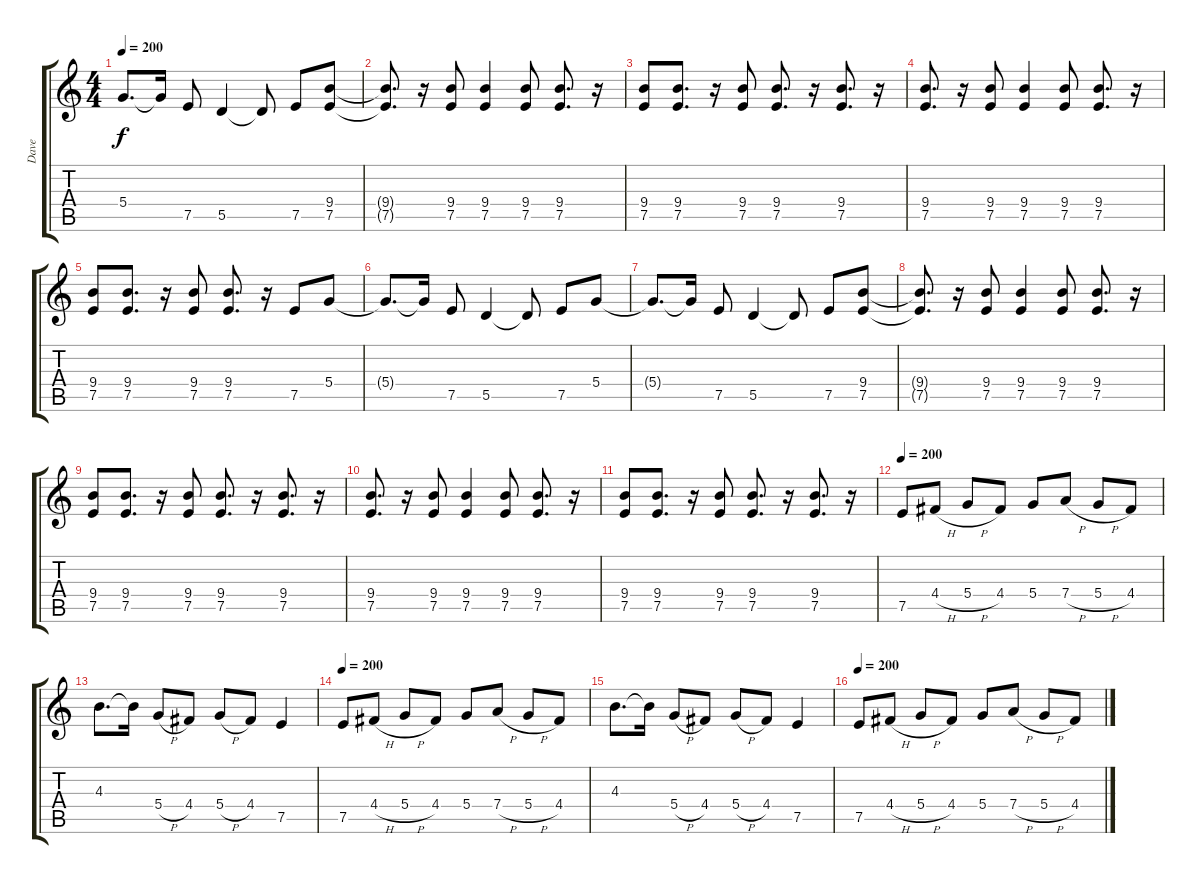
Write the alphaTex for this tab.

\track ("Dave" "Dave") {instrument overdrivenguitar}
\staff {score tabs}
\tuning (E4 B3 G3 D3 A2 E2) {hide}
\ts (4 4)
\tempo 200
\clef g2
\ks c
5.4{t}.8{d dy f} 5.4{t}.16 7.5.8 5.5.4 5.5{t}.8 7.5.8 (9.4 7.5).8 |
(9.4{t} 7.5{t}).8{d} r.16 (9.4 7.5).8 (9.4 7.5).4 (9.4 7.5).8 (9.4 7.5).8{d} r.16 |
(9.4 7.5).8 (9.4 7.5).8{d} r.16 (9.4 7.5).8 (9.4 7.5).8{d} r.16 (9.4 7.5).8{d} r.16 |
(9.4 7.5).8{d} r.16 (9.4 7.5).8 (9.4 7.5).4 (9.4 7.5).8 (9.4 7.5).8{d} r.16 |
(9.4 7.5).8 (9.4 7.5).8{d} r.16 (9.4 7.5).8 (9.4 7.5).8{d} r.16 7.5.8 5.4.8 |
5.4{t}.8{d} 5.4{t}.16 7.5.8 5.5.4 5.5{t}.8 7.5.8 5.4.8 |
5.4{t}.8{d} 5.4{t}.16 7.5.8 5.5.4 5.5{t}.8 7.5.8 (9.4 7.5).8 |
(9.4{t} 7.5{t}).8{d} r.16 (9.4 7.5).8 (9.4 7.5).4 (9.4 7.5).8 (9.4 7.5).8{d} r.16 |
(9.4 7.5).8 (9.4 7.5).8{d} r.16 (9.4 7.5).8 (9.4 7.5).8{d} r.16 (9.4 7.5).8{d} r.16 |
(9.4 7.5).8{d} r.16 (9.4 7.5).8 (9.4 7.5).4 (9.4 7.5).8 (9.4 7.5).8{d} r.16 |
(9.4 7.5).8 (9.4 7.5).8{d} r.16 (9.4 7.5).8 (9.4 7.5).8{d} r.16 (9.4 7.5).8{d} r.16 |
\tempo 200
7.5.8 4.4{h}.8 5.4{h}.8 4.4.8 5.4.8 7.4{h}.8 5.4{h}.8 4.4.8 |
4.3.8{d} 4.3{t}.16 5.4{h}.8 4.4.8 5.4{h}.8 4.4.8 7.5.4 |
\tempo 200
7.5.8 4.4{h}.8 5.4{h}.8 4.4.8 5.4.8 7.4{h}.8 5.4{h}.8 4.4.8 |
4.3.8{d} 4.3{t}.16 5.4{h}.8 4.4.8 5.4{h}.8 4.4.8 7.5.4 |
\tempo 200
7.5.8 4.4{h}.8 5.4{h}.8 4.4.8 5.4.8 7.4{h}.8 5.4{h}.8 4.4.8
